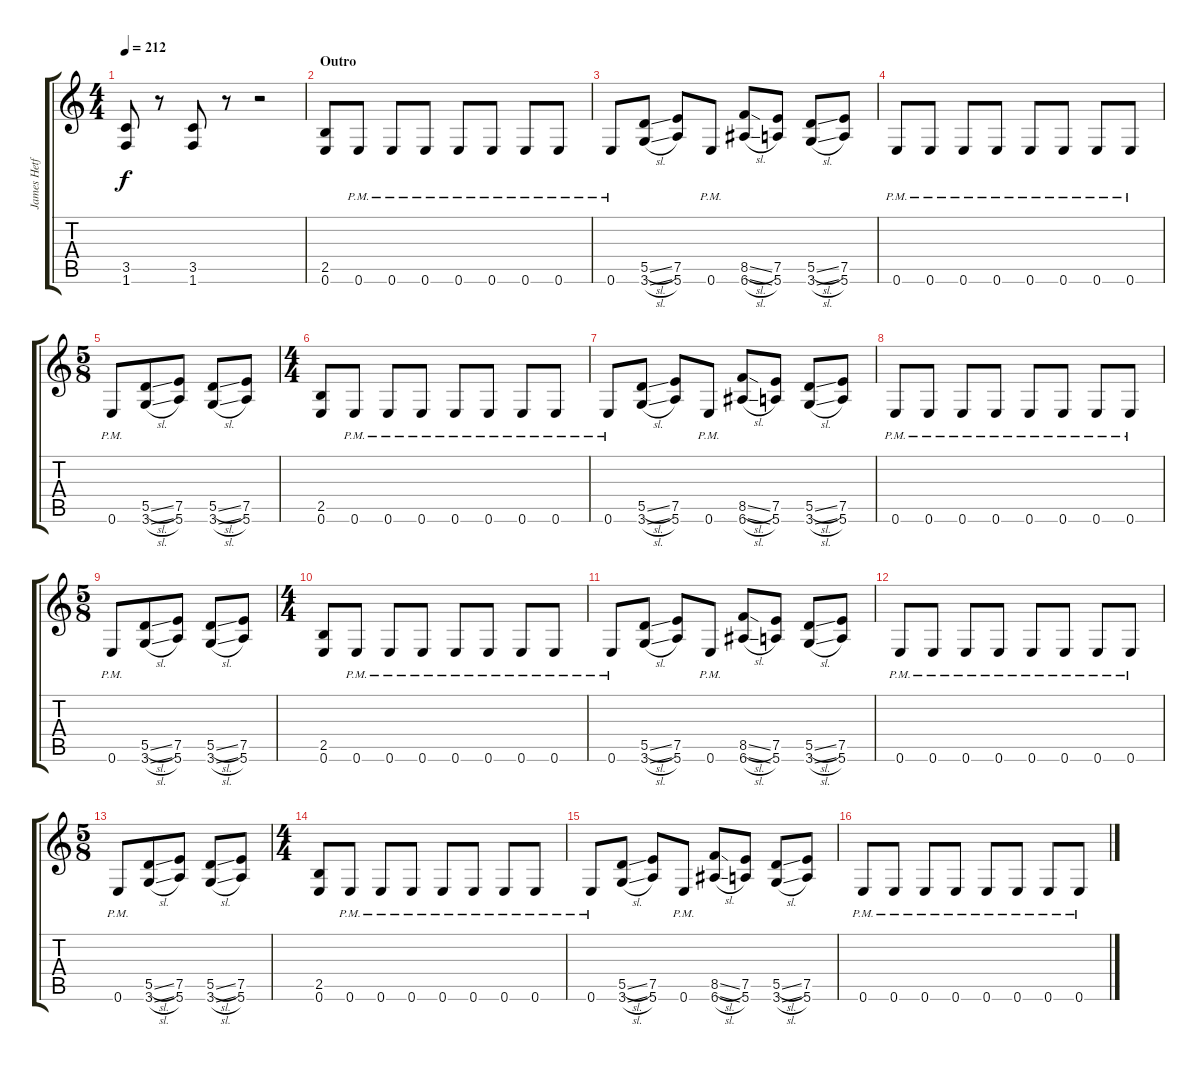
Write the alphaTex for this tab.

\track ("James Hetfield (Rhytm Guitar)" "James Hetf") {instrument distortionguitar}
\staff {score tabs}
\tuning (E4 B3 G3 D3 A2 E2) {hide}
\ts (4 4)
\tempo 212
\clef g2
\ks c
(3.5 1.6).8{dy f} r.8 (3.5 1.6).8 r.8 r.2 |
\section ("" "Outro")
(2.5 0.6).8 0.6{pm}.8 0.6{pm}.8 0.6{pm}.8 0.6{pm}.8 0.6{pm}.8 0.6{pm}.8 0.6{pm}.8 |
0.6{pm}.8 (5.5{sl} 3.6{sl}).8 (7.5 5.6).8 0.6{pm}.8 (8.5{sl} 6.6{sl}).8 (7.5 5.6).8 (5.5{sl} 3.6{sl}).8 (7.5 5.6).8 |
0.6{pm}.8 0.6{pm}.8 0.6{pm}.8 0.6{pm}.8 0.6{pm}.8 0.6{pm}.8 0.6{pm}.8 0.6{pm}.8 |
\ts (5 8)
0.6{pm}.8 (5.5{sl} 3.6{sl}).8 (7.5 5.6).8 (5.5{sl} 3.6{sl}).8 (7.5 5.6).8 |
\ts (4 4)
(2.5 0.6).8 0.6{pm}.8 0.6{pm}.8 0.6{pm}.8 0.6{pm}.8 0.6{pm}.8 0.6{pm}.8 0.6{pm}.8 |
0.6{pm}.8 (5.5{sl} 3.6{sl}).8 (7.5 5.6).8 0.6{pm}.8 (8.5{sl} 6.6{sl}).8 (7.5 5.6).8 (5.5{sl} 3.6{sl}).8 (7.5 5.6).8 |
0.6{pm}.8 0.6{pm}.8 0.6{pm}.8 0.6{pm}.8 0.6{pm}.8 0.6{pm}.8 0.6{pm}.8 0.6{pm}.8 |
\ts (5 8)
0.6{pm}.8 (5.5{sl} 3.6{sl}).8 (7.5 5.6).8 (5.5{sl} 3.6{sl}).8 (7.5 5.6).8 |
\ts (4 4)
(2.5 0.6).8 0.6{pm}.8 0.6{pm}.8 0.6{pm}.8 0.6{pm}.8 0.6{pm}.8 0.6{pm}.8 0.6{pm}.8 |
0.6{pm}.8 (5.5{sl} 3.6{sl}).8 (7.5 5.6).8 0.6{pm}.8 (8.5{sl} 6.6{sl}).8 (7.5 5.6).8 (5.5{sl} 3.6{sl}).8 (7.5 5.6).8 |
0.6{pm}.8 0.6{pm}.8 0.6{pm}.8 0.6{pm}.8 0.6{pm}.8 0.6{pm}.8 0.6{pm}.8 0.6{pm}.8 |
\ts (5 8)
0.6{pm}.8 (5.5{sl} 3.6{sl}).8 (7.5 5.6).8 (5.5{sl} 3.6{sl}).8 (7.5 5.6).8 |
\ts (4 4)
(2.5 0.6).8 0.6{pm}.8 0.6{pm}.8 0.6{pm}.8 0.6{pm}.8 0.6{pm}.8 0.6{pm}.8 0.6{pm}.8 |
0.6{pm}.8 (5.5{sl} 3.6{sl}).8 (7.5 5.6).8 0.6{pm}.8 (8.5{sl} 6.6{sl}).8 (7.5 5.6).8 (5.5{sl} 3.6{sl}).8 (7.5 5.6).8 |
0.6{pm}.8 0.6{pm}.8 0.6{pm}.8 0.6{pm}.8 0.6{pm}.8 0.6{pm}.8 0.6{pm}.8 0.6{pm}.8
